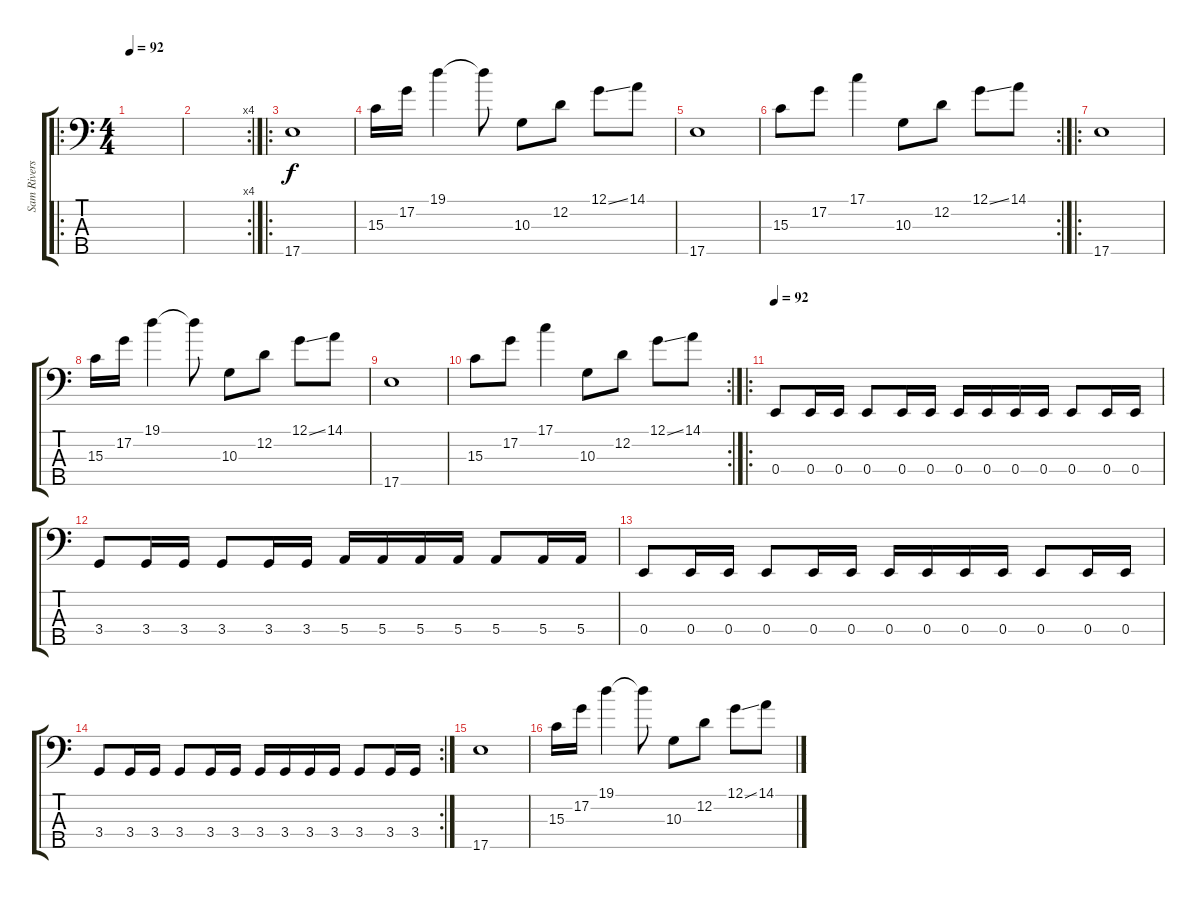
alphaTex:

\track ("Sam Rivers" "Sam Rivers") {instrument electricbassfinger}
\staff {score tabs}
\tuning (G2 D2 A1 E1 B0) {hide}
\ro
\ts (4 4)
\tempo 92
\clef f4
\ks c
|
\rc 4
|
\ro
17.5.1 |
15.3.16 17.2.16 19.1.4 19.1{t}.8 10.3.8 12.2.8 12.1{ss}.8 14.1.8 |
17.5.1 |
\rc 2
15.3.8 17.2.8 17.1.4 10.3.8 12.2.8 12.1{ss}.8 14.1.8 |
\ro
17.5.1 |
15.3.16 17.2.16 19.1.4 19.1{t}.8 10.3.8 12.2.8 12.1{ss}.8 14.1.8 |
17.5.1 |
\rc 2
15.3.8 17.2.8 17.1.4 10.3.8 12.2.8 12.1{ss}.8 14.1.8 |
\ro
\tempo 92
0.4.8 0.4.16 0.4.16 0.4.8 0.4.16 0.4.16 0.4.16 0.4.16 0.4.16 0.4.16 0.4.8 0.4.16 0.4.16 |
3.4.8 3.4.16 3.4.16 3.4.8 3.4.16 3.4.16 5.4.16 5.4.16 5.4.16 5.4.16 5.4.8 5.4.16 5.4.16 |
0.4.8 0.4.16 0.4.16 0.4.8 0.4.16 0.4.16 0.4.16 0.4.16 0.4.16 0.4.16 0.4.8 0.4.16 0.4.16 |
\rc 2
3.4.8 3.4.16 3.4.16 3.4.8 3.4.16 3.4.16 3.4.16 3.4.16 3.4.16 3.4.16 3.4.8 3.4.16 3.4.16 |
17.5.1 |
15.3.16 17.2.16 19.1.4 19.1{t}.8 10.3.8 12.2.8 12.1{ss}.8 14.1.8
